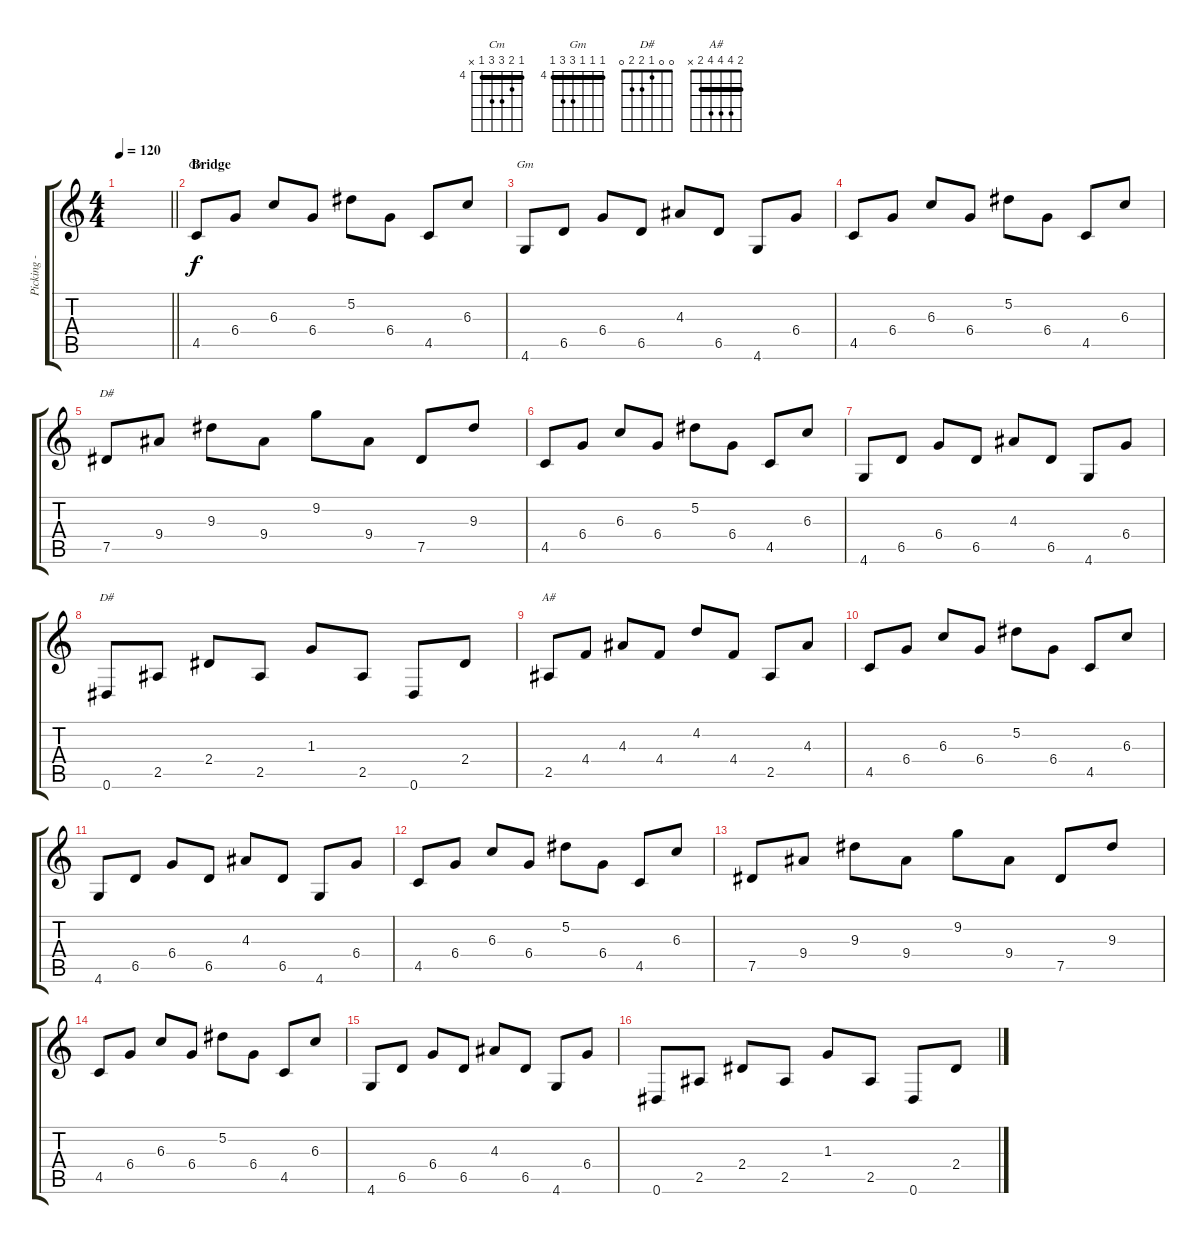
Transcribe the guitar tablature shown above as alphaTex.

\track ("Picking - Thomas Herrmann" "Picking - ") {instrument electricguitarclean}
\staff {score tabs}
\tuning (Eb4 Bb3 Gb3 Db3 Ab2 Eb2) {hide}
\chord ("Cm" 4 5 6 6 4 x) {firstfret 4 barre 4}
\chord ("Gm" 4 4 4 6 6 4) {firstfret 4 barre 4}
\chord ("D#" 7 9 9 9 7 0) {firstfret 7 barre 7}
\chord ("D#" 0 0 1 2 2 0)
\chord ("A#" 2 4 4 4 2 x) {barre 2}
\ts (4 4)
\tempo 120
\clef g2
\barLineRight lightlight
\ks c
|
\section ("" "Bridge")
4.5.8{ch "Cm"} 6.4.8 6.3.8 6.4.8 5.2.8 6.4.8 4.5.8 6.3.8 |
4.6.8{ch "Gm"} 6.5.8 6.4.8 6.5.8 4.3.8 6.5.8 4.6.8 6.4.8 |
4.5.8 6.4.8 6.3.8 6.4.8 5.2.8 6.4.8 4.5.8 6.3.8 |
7.5.8{ch "D#"} 9.4.8 9.3.8 9.4.8 9.2.8 9.4.8 7.5.8 9.3.8 |
4.5.8 6.4.8 6.3.8 6.4.8 5.2.8 6.4.8 4.5.8 6.3.8 |
4.6.8 6.5.8 6.4.8 6.5.8 4.3.8 6.5.8 4.6.8 6.4.8 |
0.6.8{ch "D#"} 2.5.8 2.4.8 2.5.8 1.3.8 2.5.8 0.6.8 2.4.8 |
2.5.8{ch "A#"} 4.4.8 4.3.8 4.4.8 4.2.8 4.4.8 2.5.8 4.3.8 |
4.5.8 6.4.8 6.3.8 6.4.8 5.2.8 6.4.8 4.5.8 6.3.8 |
4.6.8 6.5.8 6.4.8 6.5.8 4.3.8 6.5.8 4.6.8 6.4.8 |
4.5.8 6.4.8 6.3.8 6.4.8 5.2.8 6.4.8 4.5.8 6.3.8 |
7.5.8 9.4.8 9.3.8 9.4.8 9.2.8 9.4.8 7.5.8 9.3.8 |
4.5.8 6.4.8 6.3.8 6.4.8 5.2.8 6.4.8 4.5.8 6.3.8 |
4.6.8 6.5.8 6.4.8 6.5.8 4.3.8 6.5.8 4.6.8 6.4.8 |
0.6.8 2.5.8 2.4.8 2.5.8 1.3.8 2.5.8 0.6.8 2.4.8
